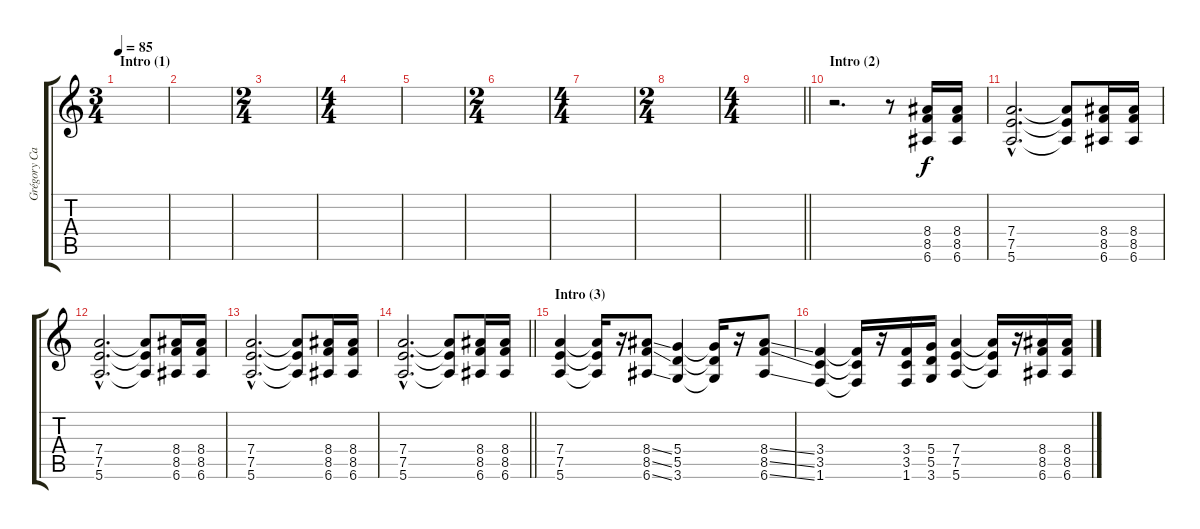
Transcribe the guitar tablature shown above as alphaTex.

\track ("Grégory Cathérina" "Grégory Ca") {instrument distortionguitar}
\staff {score tabs}
\tuning (E4 B3 G3 D3 A2 E2) {hide}
\ts (3 4)
\section ("" "Intro (1)")
\tempo 85
\clef g2
\ks c
|
|
\ts (2 4)
|
\ts (4 4)
|
|
\ts (2 4)
|
\ts (4 4)
|
\ts (2 4)
|
\ts (4 4)
\barLineRight lightlight
|
\section ("" "Intro (2)")
r.2{d} r.8 (8.4 8.5 6.6).16 (8.4 8.5 6.6).16 |
(7.4{hac} 7.5{hac} 5.6{hac}).2{d} (7.4{t} 7.5{t} 5.6{t}).8 (8.4 8.5 6.6).16 (8.4 8.5 6.6).16 |
(7.4{hac} 7.5{hac} 5.6{hac}).2{d} (7.4{t} 7.5{t} 5.6{t}).8 (8.4 8.5 6.6).16 (8.4 8.5 6.6).16 |
(7.4{hac} 7.5{hac} 5.6{hac}).2{d} (7.4{t} 7.5{t} 5.6{t}).8 (8.4 8.5 6.6).16 (8.4 8.5 6.6).16 |
\barLineRight lightlight
(7.4{hac} 7.5{hac} 5.6{hac}).2{d} (7.4{t} 7.5{t} 5.6{t}).8 (8.4 8.5 6.6).16 (8.4 8.5 6.6).16 |
\section ("" "Intro (3)")
(7.4 7.5 5.6).4 (7.4{t} 7.5{t} 5.6{t}).16 r.16 (8.4{ss} 8.5{ss} 6.6{ss}).8 (5.4 5.5 3.6).4 (5.4{t} 5.5{t} 3.6{t}).16 r.16 (8.4{ss} 8.5{ss} 6.6{ss}).8 |
(3.4 3.5 1.6).4 (3.4{t} 3.5{t} 1.6{t}).16 r.16 (3.4 3.5 1.6).16 (5.4 5.5 3.6).16 (7.4 7.5 5.6).4 (7.4{t} 7.5{t} 5.6{t}).16 r.16 (8.4 8.5 6.6).16 (8.4 8.5 6.6).16
